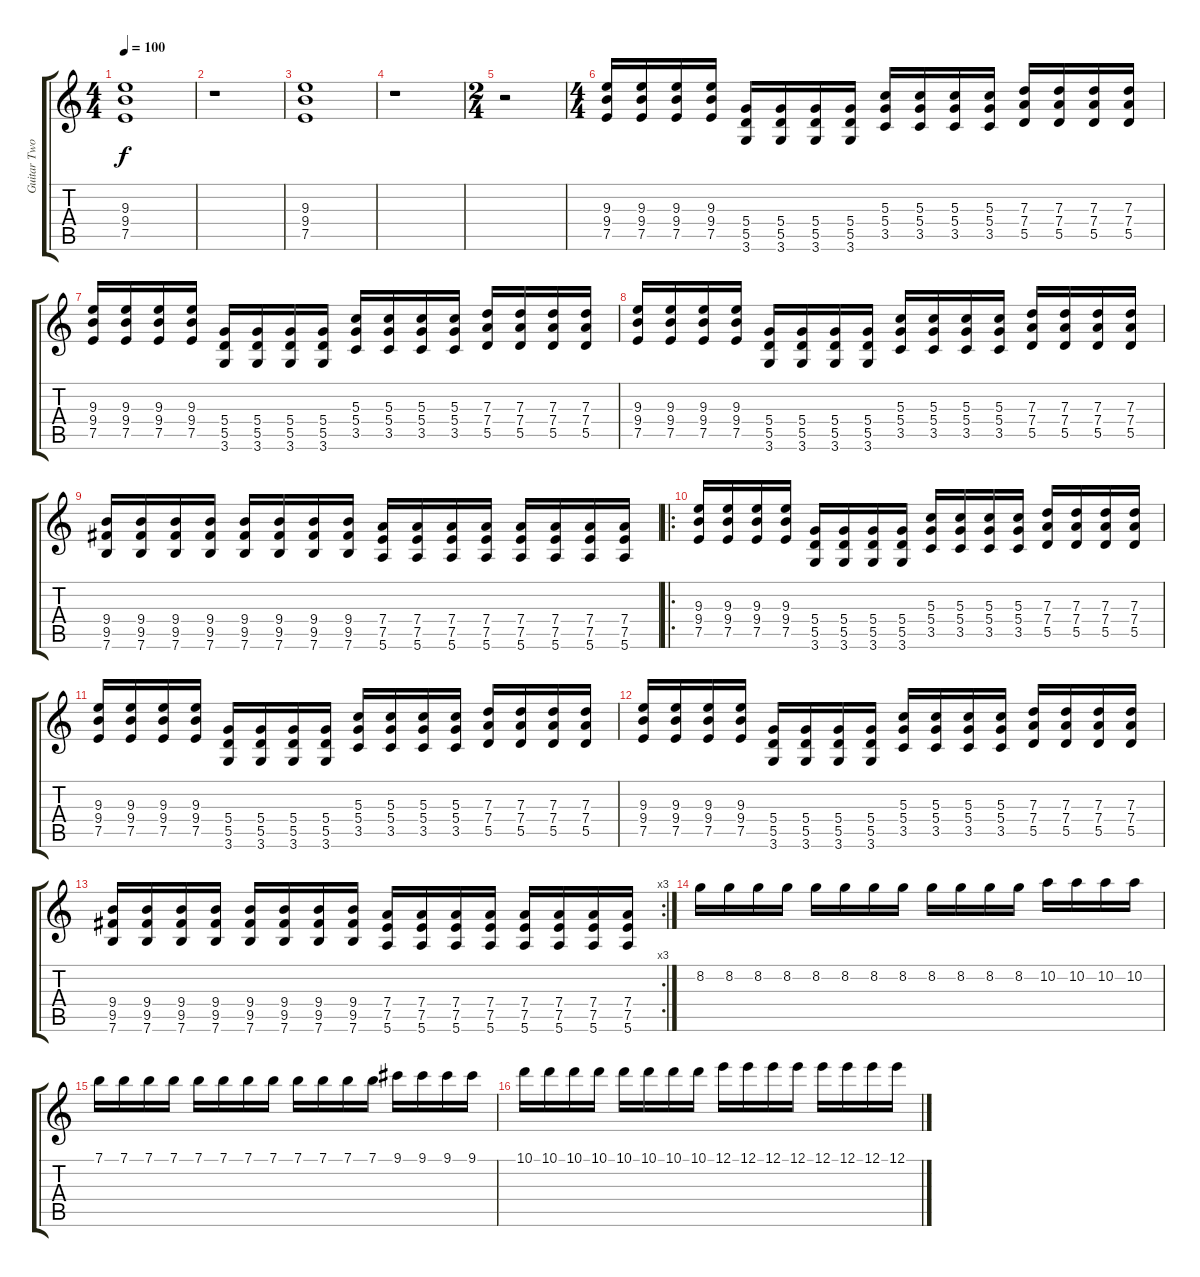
\track ("Guitar Two" "Guitar Two") {instrument overdrivenguitar}
\staff {score tabs}
\tuning (E4 B3 G3 D3 A2 E2) {hide}
\ts (4 4)
\tempo 100
\clef g2
\ks c
(9.3 9.4 7.5).1{dy f} |
r.1 |
(9.3 9.4 7.5).1 |
r.1 |
\ts (2 4)
r.2 |
\ts (4 4)
(9.3 9.4 7.5).16 (9.3 9.4 7.5).16 (9.3 9.4 7.5).16 (9.3 9.4 7.5).16 (5.4 5.5 3.6).16 (5.4 5.5 3.6).16 (5.4 5.5 3.6).16 (5.4 5.5 3.6).16 (5.3 5.4 3.5).16 (5.3 5.4 3.5).16 (5.3 5.4 3.5).16 (5.3 5.4 3.5).16 (7.3 7.4 5.5).16 (7.3 7.4 5.5).16 (7.3 7.4 5.5).16 (7.3 7.4 5.5).16 |
(9.3 9.4 7.5).16 (9.3 9.4 7.5).16 (9.3 9.4 7.5).16 (9.3 9.4 7.5).16 (5.4 5.5 3.6).16 (5.4 5.5 3.6).16 (5.4 5.5 3.6).16 (5.4 5.5 3.6).16 (5.3 5.4 3.5).16 (5.3 5.4 3.5).16 (5.3 5.4 3.5).16 (5.3 5.4 3.5).16 (7.3 7.4 5.5).16 (7.3 7.4 5.5).16 (7.3 7.4 5.5).16 (7.3 7.4 5.5).16 |
(9.3 9.4 7.5).16 (9.3 9.4 7.5).16 (9.3 9.4 7.5).16 (9.3 9.4 7.5).16 (5.4 5.5 3.6).16 (5.4 5.5 3.6).16 (5.4 5.5 3.6).16 (5.4 5.5 3.6).16 (5.3 5.4 3.5).16 (5.3 5.4 3.5).16 (5.3 5.4 3.5).16 (5.3 5.4 3.5).16 (7.3 7.4 5.5).16 (7.3 7.4 5.5).16 (7.3 7.4 5.5).16 (7.3 7.4 5.5).16 |
(9.4 9.5 7.6).16 (9.4 9.5 7.6).16 (9.4 9.5 7.6).16 (9.4 9.5 7.6).16 (9.4 9.5 7.6).16 (9.4 9.5 7.6).16 (9.4 9.5 7.6).16 (9.4 9.5 7.6).16 (7.4 7.5 5.6).16 (7.4 7.5 5.6).16 (7.4 7.5 5.6).16 (7.4 7.5 5.6).16 (7.4 7.5 5.6).16 (7.4 7.5 5.6).16 (7.4 7.5 5.6).16 (7.4 7.5 5.6).16 |
\ro
(9.3 9.4 7.5).16 (9.3 9.4 7.5).16 (9.3 9.4 7.5).16 (9.3 9.4 7.5).16 (5.4 5.5 3.6).16 (5.4 5.5 3.6).16 (5.4 5.5 3.6).16 (5.4 5.5 3.6).16 (5.3 5.4 3.5).16 (5.3 5.4 3.5).16 (5.3 5.4 3.5).16 (5.3 5.4 3.5).16 (7.3 7.4 5.5).16 (7.3 7.4 5.5).16 (7.3 7.4 5.5).16 (7.3 7.4 5.5).16 |
(9.3 9.4 7.5).16 (9.3 9.4 7.5).16 (9.3 9.4 7.5).16 (9.3 9.4 7.5).16 (5.4 5.5 3.6).16 (5.4 5.5 3.6).16 (5.4 5.5 3.6).16 (5.4 5.5 3.6).16 (5.3 5.4 3.5).16 (5.3 5.4 3.5).16 (5.3 5.4 3.5).16 (5.3 5.4 3.5).16 (7.3 7.4 5.5).16 (7.3 7.4 5.5).16 (7.3 7.4 5.5).16 (7.3 7.4 5.5).16 |
(9.3 9.4 7.5).16 (9.3 9.4 7.5).16 (9.3 9.4 7.5).16 (9.3 9.4 7.5).16 (5.4 5.5 3.6).16 (5.4 5.5 3.6).16 (5.4 5.5 3.6).16 (5.4 5.5 3.6).16 (5.3 5.4 3.5).16 (5.3 5.4 3.5).16 (5.3 5.4 3.5).16 (5.3 5.4 3.5).16 (7.3 7.4 5.5).16 (7.3 7.4 5.5).16 (7.3 7.4 5.5).16 (7.3 7.4 5.5).16 |
\rc 3
(9.4 9.5 7.6).16 (9.4 9.5 7.6).16 (9.4 9.5 7.6).16 (9.4 9.5 7.6).16 (9.4 9.5 7.6).16 (9.4 9.5 7.6).16 (9.4 9.5 7.6).16 (9.4 9.5 7.6).16 (7.4 7.5 5.6).16 (7.4 7.5 5.6).16 (7.4 7.5 5.6).16 (7.4 7.5 5.6).16 (7.4 7.5 5.6).16 (7.4 7.5 5.6).16 (7.4 7.5 5.6).16 (7.4 7.5 5.6).16 |
8.2.16 8.2.16 8.2.16 8.2.16 8.2.16 8.2.16 8.2.16 8.2.16 8.2.16 8.2.16 8.2.16 8.2.16 10.2.16 10.2.16 10.2.16 10.2.16 |
7.1.16 7.1.16 7.1.16 7.1.16 7.1.16 7.1.16 7.1.16 7.1.16 7.1.16 7.1.16 7.1.16 7.1.16 9.1.16 9.1.16 9.1.16 9.1.16 |
10.1.16 10.1.16 10.1.16 10.1.16 10.1.16 10.1.16 10.1.16 10.1.16 12.1.16 12.1.16 12.1.16 12.1.16 12.1.16 12.1.16 12.1.16 12.1.16
